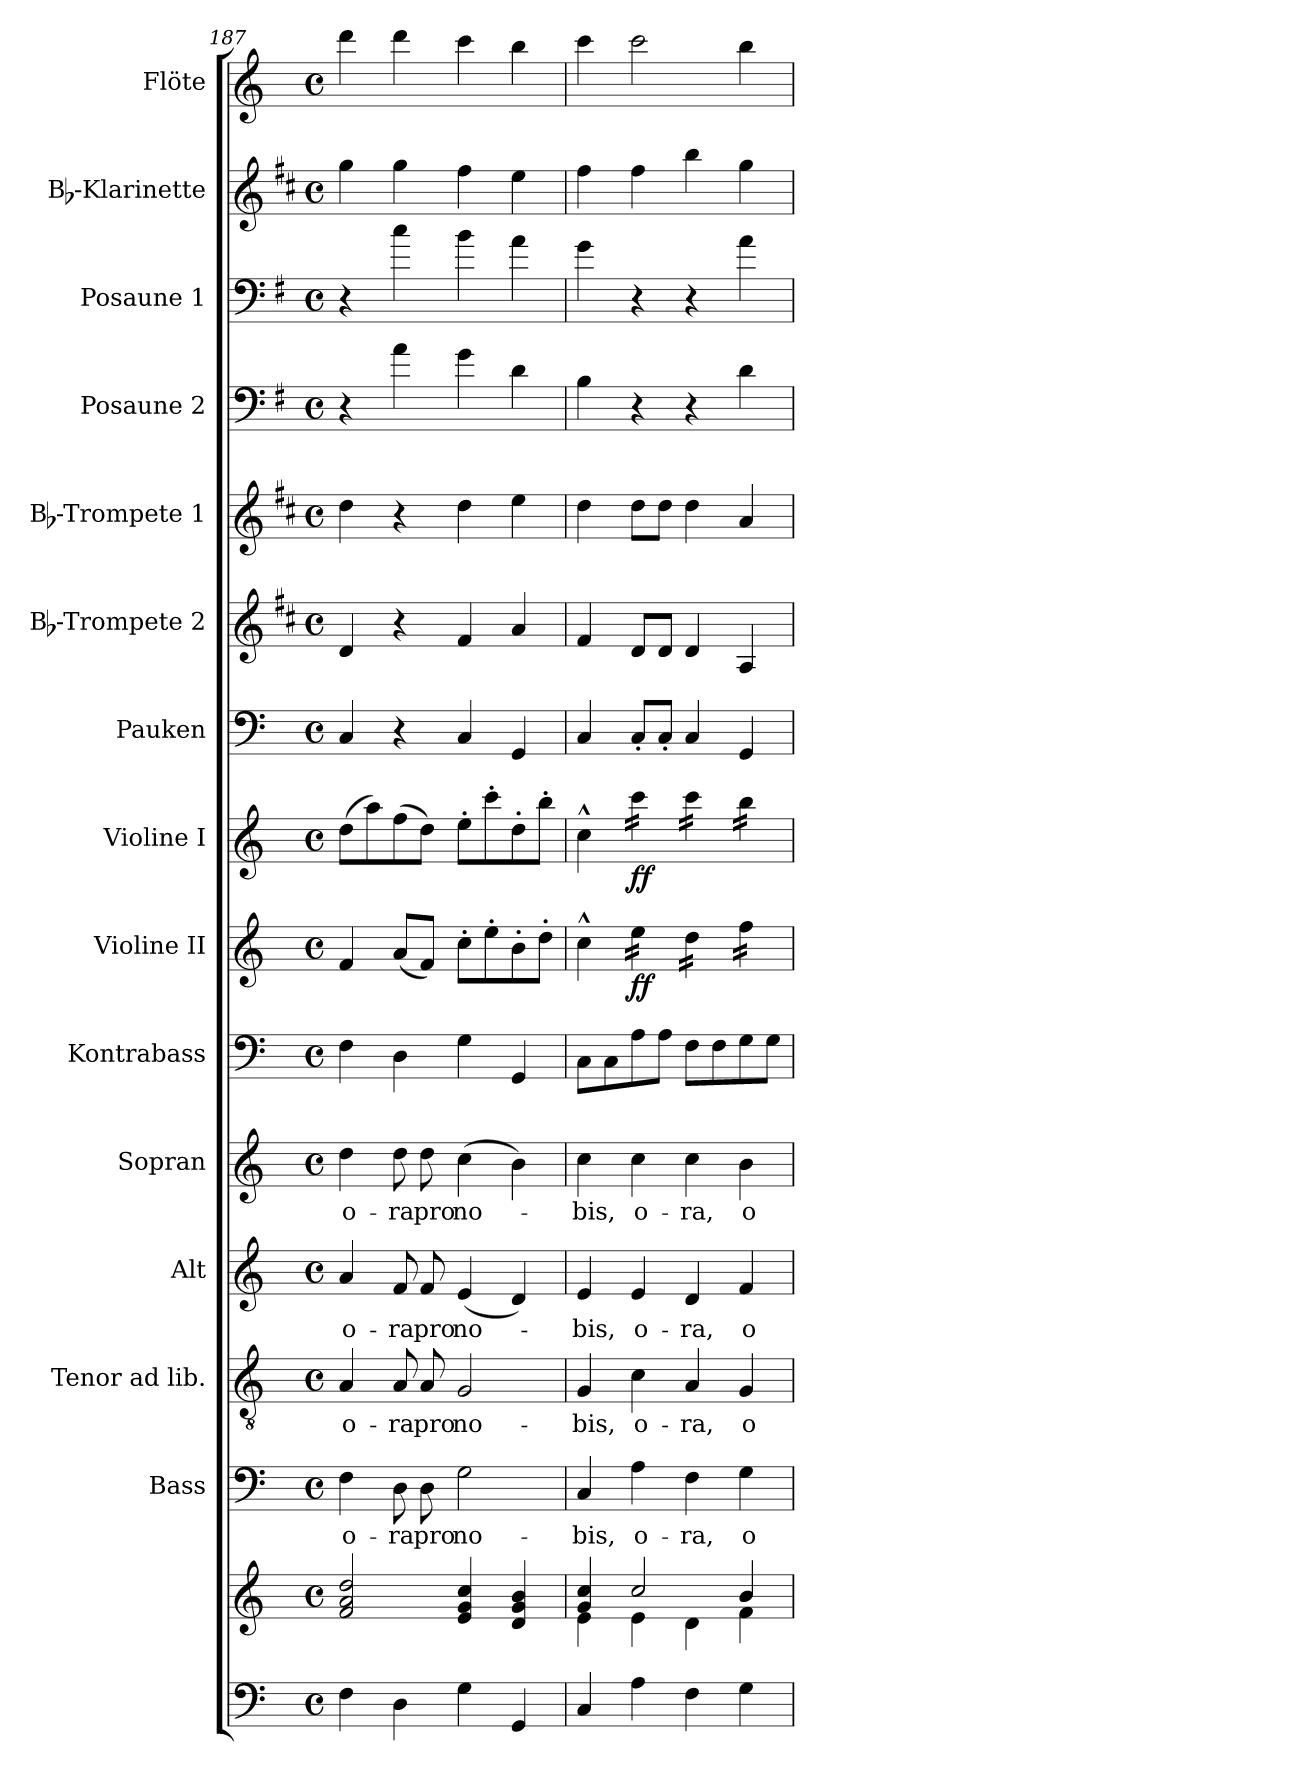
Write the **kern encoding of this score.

**kern	**kern	**kern	**text	**kern	**text	**kern	**text	**kern	**text	**kern	**kern	**dynam	**kern	**dynam	**kern	**kern	**kern	**kern	**kern	**kern	**kern
*part15	*part15	*part14	*part14	*part13	*part13	*part12	*part12	*part11	*part11	*part10	*part9	*part9	*part8	*part8	*part7	*part6	*part5	*part4	*part3	*part2	*part1
*staff16	*staff15	*staff14	*staff14	*staff13	*staff13	*staff12	*staff12	*staff11	*staff11	*staff10	*staff9	*staff9	*staff8	*staff8	*staff7	*staff6	*staff5	*staff4	*staff3	*staff2	*staff1
*	*	*I"Bass	*	*I"Tenor ad lib.	*	*I"Alt	*	*I"Sopran	*	*I"Kontrabass	*I"Violine II	*	*I"Violine I	*	*I"Pauken	*I"Bb-Trompete 2	*I"Bb-Trompete 1	*I"Posaune 2	*I"Posaune 1	*I"Bb-Klarinette	*I"Flöte
*	*	*I'B.	*	*I'T.	*	*I'A.	*	*I'S.	*	*I'Kb.	*I'Vl. II	*	*I'Vl. I	*	*I'Pk.	*I'Bb Trp. 2	*I'Bb Trp. 1	*I'Pos. 2	*I'Pos. 1	*I'Bb Kl.	*I'Fl.
*clefF4	*clefG2	*clefF4	*	*clefGv2	*	*clefG2	*	*clefG2	*	*clefF4	*clefG2	*	*clefG2	*	*clefF4	*clefG2	*clefG2	*clefF4	*clefF4	*clefG2	*clefG2
*	*	*	*	*	*	*	*	*	*	*ITrd7c12	*	*	*	*	*	*ITrd1c2	*ITrd1c2	*ITrd4c7	*ITrd4c7	*ITrd1c2	*
*k[]	*k[]	*k[]	*	*k[]	*	*k[]	*	*k[]	*	*k[]	*k[]	*	*k[]	*	*k[]	*k[]	*k[]	*k[]	*k[]	*k[]	*k[]
*C:	*C:	*C:	*	*C:	*	*C:	*	*C:	*	*C:	*C:	*	*C:	*	*C:	*C:	*C:	*C:	*C:	*C:	*C:
*M4/4	*M4/4	*M4/4	*	*M4/4	*	*M4/4	*	*M4/4	*	*M4/4	*M4/4	*	*M4/4	*	*M4/4	*M4/4	*M4/4	*M4/4	*M4/4	*M4/4	*M4/4
*met(c)	*met(c)	*met(c)	*	*met(c)	*	*met(c)	*	*met(c)	*	*met(c)	*met(c)	*	*met(c)	*	*met(c)	*met(c)	*met(c)	*met(c)	*met(c)	*met(c)	*met(c)
=187	=187	=187	=187	=187	=187	=187	=187	=187	=187	=187	=187	=187	=187	=187	=187	=187	=187	=187	=187	=187	=187
!	!	!	!LO:LY:b	!	!LO:LY:b	!	!LO:LY:b	!	!LO:LY:b	!	!	!	!	!	!	!	!	!	!	!	!
4F\	2f/ 2a/ 2dd/	4F\	o-	4A/	o-	4a/	o-	4dd\	o-	4FF\	4f/	.	(>8dd\L	.	4C/	4c/	4cc\	4r	4r	4ff\	4ddd\
.	.	.	.	.	.	.	.	.	.	.	.	.	8aa\)	.	.	.	.	.	.	.	.
!	!	!	!LO:LY:b	!	!LO:LY:b	!	!LO:LY:b	!	!LO:LY:b	!	!	!	!	!	!	!	!	!	!	!	!
4D\	.	8D\	-ra	8A/	-ra	8f/	-ra	8dd\	-ra	4DD\	(<8a/L	.	(>8ff\	.	4r	4r	4r	4d\	4f\	4ff\	4ddd\
!	!	!	!LO:LY:b	!	!LO:LY:b	!	!LO:LY:b	!	!LO:LY:b	!	!	!	!	!	!	!	!	!	!	!	!
.	.	8D\	pro	8A/	pro	8f/	pro	8dd\	pro	.	8f/J)	.	8dd\J)	.	.	.	.	.	.	.	.
!	!	!	!LO:LY:b	!	!LO:LY:b	!	!LO:LY:b	!	!LO:LY:b	!	!	!	!	!	!	!	!	!	!	!	!
4G\	4e/ 4g/ 4cc/	2G\	no-	2G/	no-	(<4e/	no-	(>4cc\	no-	4GG\	8cc'>\L	.	8ee'>\L	.	4C/	4e/	4cc\	4c\	4e\	4ee\	4ccc\
.	.	.	.	.	.	.	.	.	.	.	8ee'>\	.	8ccc'>\	.	.	.	.	.	.	.	.
4GG/	4d/ 4g/ 4b/	.	.	.	.	4d/)	.	4b\)	.	4GGG/	8b'>\	.	8dd'>\	.	4GG/	4g/	4dd\	4G\	4d\	4dd\	4bb\
.	.	.	.	.	.	.	.	.	.	.	8dd'>\J	.	8bb'>\J	.	.	.	.	.	.	.	.
=188	=188	=188	=188	=188	=188	=188	=188	=188	=188	=188	=188	=188	=188	=188	=188	=188	=188	=188	=188	=188	=188
*	*^	*	*	*	*	*	*	*	*	*	*	*	*	*	*	*	*	*	*	*	*
!	!	!	!	!LO:LY:b	!	!LO:LY:b	!	!LO:LY:b	!	!LO:LY:b	!	!	!	!	!	!	!	!	!	!	!	!
4C/	4g/ 4cc/	4e\	4C/	-bis,	4G/	-bis,	4e/	-bis,	4cc\	-bis,	8CC\L	4cc^^>\	.	4cc^^>\	.	4C/	4e/	4cc\	4E\	4c\	4ee\	4ccc\
.	.	.	.	.	.	.	.	.	.	.	8CC\	.	.	.	.	.	.	.	.	.	.	.
!	!	!	!	!LO:LY:b	!	!LO:LY:b	!	!LO:LY:b	!	!LO:LY:b	!	!	!LO:DY:b	!	!LO:DY:b	!	!	!	!	!	!	!
*	*	*	*	*	*	*	*	*	*	*	*	*tremolo	*	*	*	*	*	*	*	*	*	*
*	*	*	*	*	*	*	*	*	*	*	*	*	*	*tremolo	*	*	*	*	*	*	*	*
4A\	2cc/	4e\	4A\	o-	4c\	o-	4e/	o-	4cc\	o-	8AA\	16ee\LL	ff	16ccc\LL	ff	8C'</L	8c/L	8cc\L	4r	4r	4ee\	2ccc\
.	.	.	.	.	.	.	.	.	.	.	.	16ee\	.	16ccc\	.	.	.	.	.	.	.	.
.	.	.	.	.	.	.	.	.	.	.	8AA\J	16ee\	.	16ccc\	.	8C'</J	8c/J	8cc\J	.	.	.	.
.	.	.	.	.	.	.	.	.	.	.	.	16ee\JJ	.	16ccc\JJ	.	.	.	.	.	.	.	.
!	!	!	!	!LO:LY:b	!	!LO:LY:b	!	!LO:LY:b	!	!LO:LY:b	!	!	!	!	!	!	!	!	!	!	!	!
4F\	.	4d\	4F\	-ra,	4A/	-ra,	4d/	-ra,	4cc\	-ra,	8FF\L	16dd\LL	.	16ccc\LL	.	4C/	4c/	4cc\	4r	4r	4aa\	.
.	.	.	.	.	.	.	.	.	.	.	.	16dd\	.	16ccc\	.	.	.	.	.	.	.	.
.	.	.	.	.	.	.	.	.	.	.	8FF\	16dd\	.	16ccc\	.	.	.	.	.	.	.	.
.	.	.	.	.	.	.	.	.	.	.	.	16dd\JJ	.	16ccc\JJ	.	.	.	.	.	.	.	.
!	!	!	!	!LO:LY:b	!	!LO:LY:b	!	!LO:LY:b	!	!LO:LY:b	!	!	!	!	!	!	!	!	!	!	!	!
4G\	4b/	4f\	4G\	o-	4G/	o-	4f/	o-	4b\	o-	8GG\	16ff\LL	.	16bb\LL	.	4GG/	4G/	4g/	4G\	4d\	4ff\	4bb\
.	.	.	.	.	.	.	.	.	.	.	.	16ff\	.	16bb\	.	.	.	.	.	.	.	.
.	.	.	.	.	.	.	.	.	.	.	8GG\J	16ff\	.	16bb\	.	.	.	.	.	.	.	.
.	.	.	.	.	.	.	.	.	.	.	.	16ff\JJ	.	16bb\JJ	.	.	.	.	.	.	.	.
*	*	*	*	*	*	*	*	*	*	*	*	*	*	*Xtremolo	*	*	*	*	*	*	*	*
*	*	*	*	*	*	*	*	*	*	*	*	*Xtremolo	*	*	*	*	*	*	*	*	*	*
*	*v	*v	*	*	*	*	*	*	*	*	*	*	*	*	*	*	*	*	*	*	*	*
=	=	=	=	=	=	=	=	=	=	=	=	=	=	=	=	=	=	=	=	=	=
*-	*-	*-	*-	*-	*-	*-	*-	*-	*-	*-	*-	*-	*-	*-	*-	*-	*-	*-	*-	*-	*-
